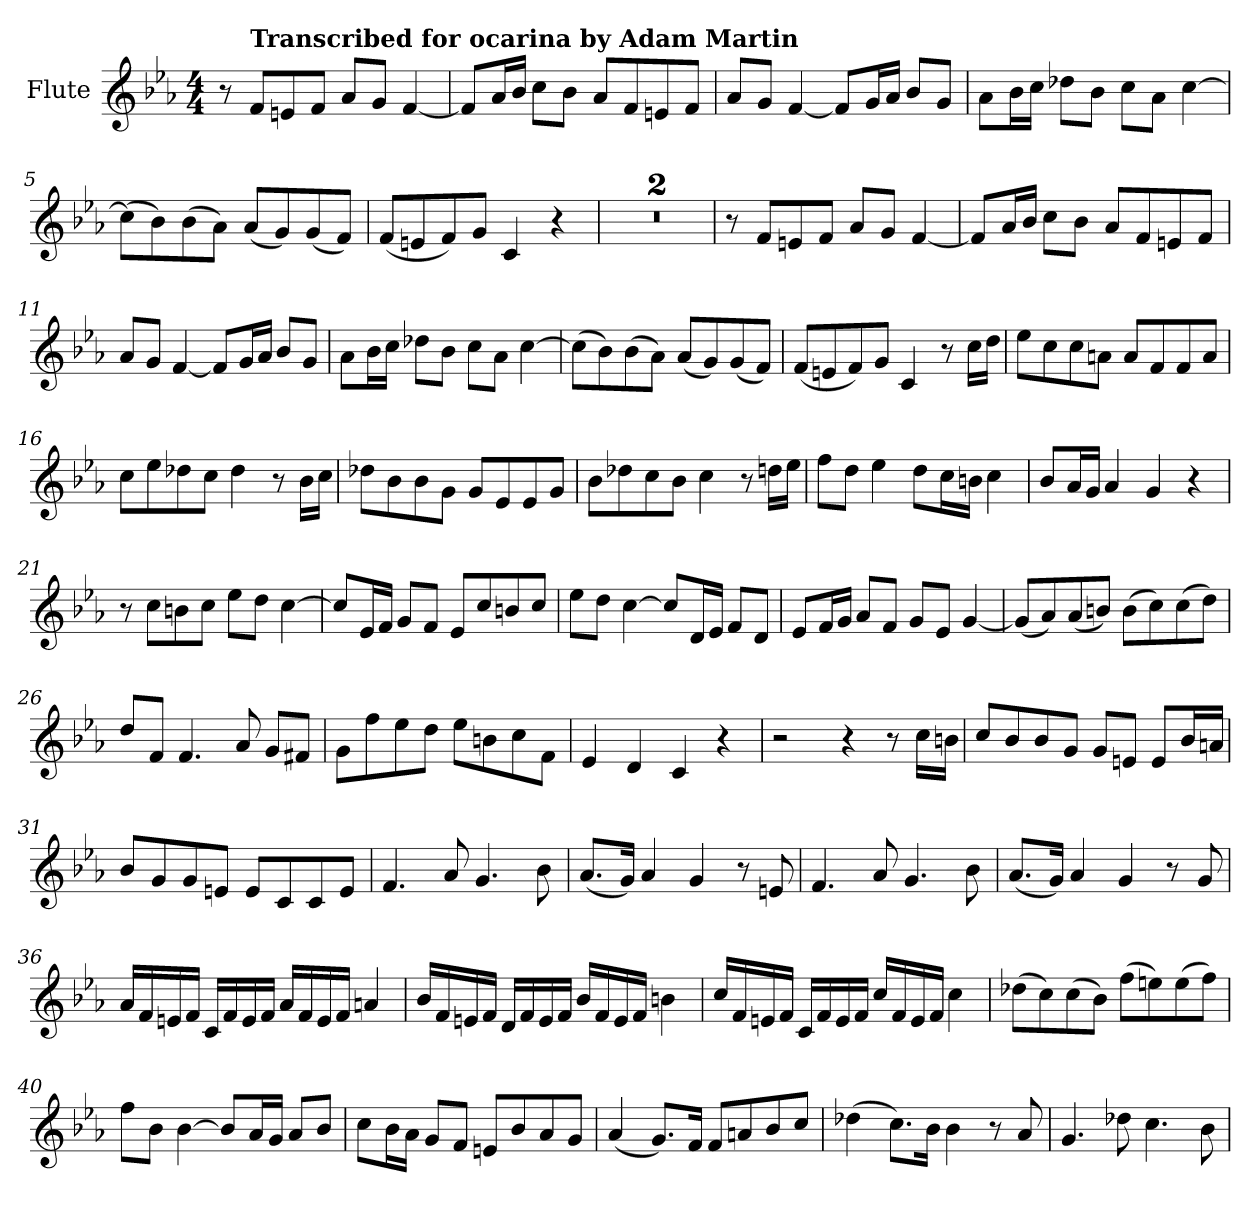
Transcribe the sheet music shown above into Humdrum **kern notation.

**kern
*part1
*staff1
*I"Flute
*I'Fl.
*clefG2
*k[b-e-a-]
*c:
*M4/4
*MM132
=1
8r
!LO:TX:a:B:t=Transcribed for ocarina by Adam Martin
8f/L
8en/
8f/J
8a-/L
8g/J
[4f/
=2
8f/L]
16a-/L
16b-/JJ
8cc\L
8b-\J
8a-/L
8f/
8en/
8f/J
=3
8a-/L
8g/J
[4f/
8f/L]
16g/L
16a-/JJ
8b-/L
8g/J
!!LO:LB:g=z
=4
8a-\L
16b-\L
16cc\JJ
8dd-X\L
8b-\J
8cc\L
8a-\J
[4cc\
=5
(>8cc\L]
8b-\)
(>8b-\
8a-\J)
(8a-/L
8g/)
(8g/
8f/J)
=6
(8f/L
8en/
8f/)
8g/J
4c/
4r
=7
1r
=8
1r
!!LO:LB:g=z
=9
8r
8f/L
8en/
8f/J
8a-/L
8g/J
[4f/
=10
8f/L]
16a-/L
16b-/JJ
8cc\L
8b-\J
8a-/L
8f/
8en/
8f/J
=11
8a-/L
8g/J
[4f/
8f/L]
16g/L
16a-/JJ
8b-/L
8g/J
=12
8a-\L
16b-\L
16cc\JJ
8dd-X\L
8b-\J
8cc\L
8a-\J
[4cc\
!!LO:LB:g=z
=13
(>8cc\L]
8b-\)
(>8b-\
8a-\J)
(8a-/L
8g/)
(8g/
8f/J)
=14
(8f/L
8en/
8f/)
8g/J
4c/
8r
16cc\LL
16dd\JJ
=15
8ee-\L
8cc\
8cc\
8an\J
8a/L
8f/
8f/
8a/J
=16
8cc\L
8ee-\
8dd-X\
8cc\J
4dd-\
8r
16b-\LL
16cc\JJ
!!LO:LB:g=z
=17
8dd-X\L
8b-\
8b-\
8g\J
8g/L
8e-/
8e-/
8g/J
=18
8b-\L
8dd-X\
8cc\
8b-\J
4cc\
8r
16ddn\LL
16ee-\JJ
=19
8ff\L
8dd\J
4ee-\
8dd\L
16cc\L
16bn\JJ
4cc\
=20
8b-/L
16a-/L
16g/JJ
4a-/
4g/
4r
!!LO:LB:g=z
=21
8r
8cc\L
8bn\
8cc\J
8ee-\L
8dd\J
[4cc\
=22
8cc/L]
16e-/L
16f/JJ
8g/L
8f/J
8e-/L
8cc/
8bn/
8cc/J
=23
8ee-\L
8dd\J
[4cc\
8cc/L]
16d/L
16e-/JJ
8f/L
8d/J
=24
8e-/L
16f/L
16g/JJ
8a-/L
8f/J
8g/L
8e-/J
[4g/
!!LO:LB:g=z
=25
(8g/L]
8a-/)
(8a-/
8bn/J)
(>8b\L
8cc\)
(>8cc\
8dd\J)
=26
8dd/L
8f/J
4.f/
8a-/
8g/L
8f#X/J
=27
8g\L
8ff\
8ee-\
8dd\J
8ee-\L
8bn\
8cc\
8f\J
=28
4e-/
4d/
4c/
4r
!!LO:PB:g=z
=29
2r
4r
8r
16cc\LL
16bn\JJ
=30
8cc/L
8b-/
8b-/
8g/J
8g/L
8en/J
8e/L
16b-/L
16an/JJ
=31
8b-/L
8g/
8g/
8en/J
8e/L
8c/
8c/
8e/J
=32
4.f/
8a-/
4.g/
8b-\
!!LO:LB:g=z
=33
(8.a-/L
16g/Jk)
4a-/
4g/
8r
8en/
=34
4.f/
8a-/
4.g/
8b-\
=35
(8.a-/L
16g/Jk)
4a-/
4g/
8r
8g/
!!LO:LB:g=z
=36
16a-/LL
16f/
16en/
16f/JJ
16c/LL
16f/
16e/
16f/JJ
16a-/LL
16f/
16e/
16f/JJ
4an/
=37
16b-/LL
16f/
16en/
16f/JJ
16d/LL
16f/
16e/
16f/JJ
16b-/LL
16f/
16e/
16f/JJ
4bn\
!!LO:PB:g=z
=38
16cc/LL
16f/
16en/
16f/JJ
16c/LL
16f/
16e/
16f/JJ
16cc/LL
16f/
16e/
16f/JJ
4cc\
=39
(>8dd-X\L
8cc\)
(>8cc\
8b-\J)
(>8ff\L
8een\)
(>8ee\
8ff\J)
=40
8ff\L
8b-\J
[4b-\
8b-/L]
16a-/L
16g/JJ
8a-/L
8b-/J
!!LO:LB:g=z
=41
8cc\L
16b-\L
16a-\JJ
8g/L
8f/J
8en/L
8b-/
8a-/
8g/J
=42
(4a-/
8.g/L)
16f/Jk
8f/L
8an/
8b-/
8cc/J
=43
(>4dd-X\
8.cc\L)
16b-\Jk
4b-\
8r
8a-/
=44
4.g/
8dd-X\
4.cc\
8b-\
=
*-
